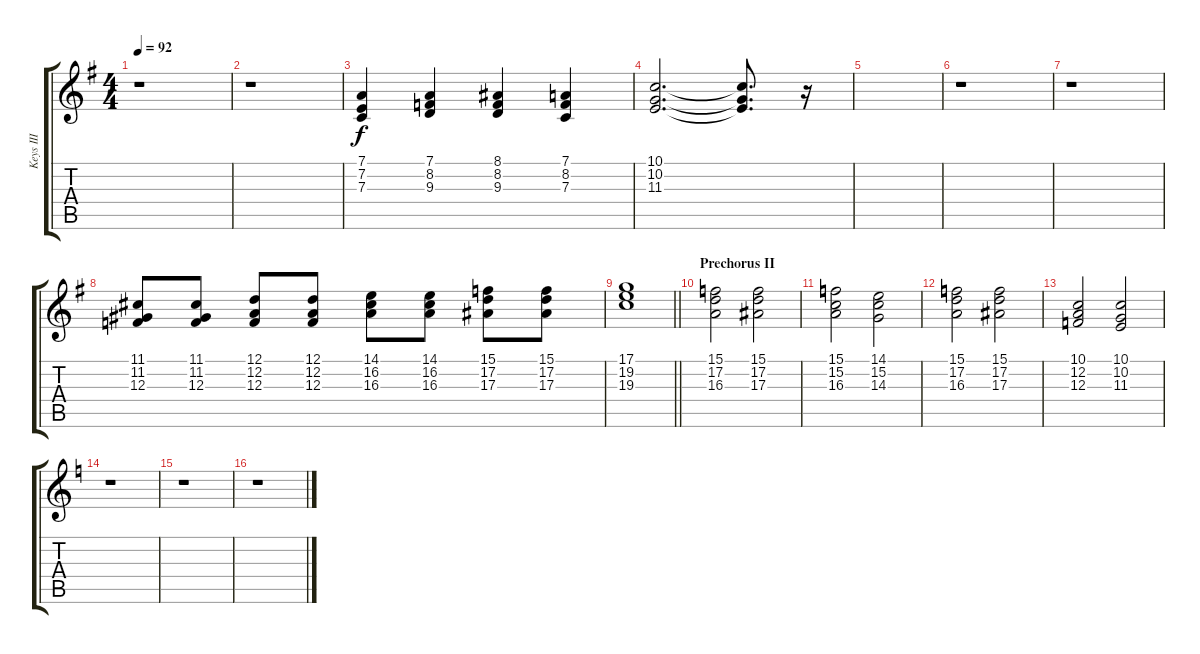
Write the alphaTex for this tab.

\track ("Keys III" "Keys III") {instrument pad4choir}
\staff {score tabs}
\tuning (D4 A3 F3 C3 G2 D2) {hide}
\ts (4 4)
\tempo 92
\clef g2
\ks eminor
r.1{dy f} |
r.1 |
(7.1 7.2 7.3).4 (7.1 8.2 9.3).4 (8.1 8.2 9.3).4 (7.1 8.2 7.3).4 |
(10.1 10.2 11.3).2{d} (10.1{t} 10.2{t} 11.3{t}).8{d} r.16 |
|
r.1 |
r.1 |
(11.1 11.2 12.3).8 (11.1 11.2 12.3).8 (12.1 12.2 12.3).8 (12.1 12.2 12.3).8 (14.1 16.2 16.3).8 (14.1 16.2 16.3).8 (15.1 17.2 17.3).8 (15.1 17.2 17.3).8 |
\barLineRight lightlight
(17.1 19.2 19.3).1 |
\section ("" "Prechorus II")
(15.1 17.2 16.3).2 (15.1 17.2 17.3).2 |
(15.1 15.2 16.3).2 (14.1 15.2 14.3).2 |
(15.1 17.2 16.3).2 (15.1 17.2 17.3).2 |
(10.1 12.2 12.3).2 (10.1 10.2 11.3).2 |
\ks aminor
r.1 |
r.1 |
r.1
